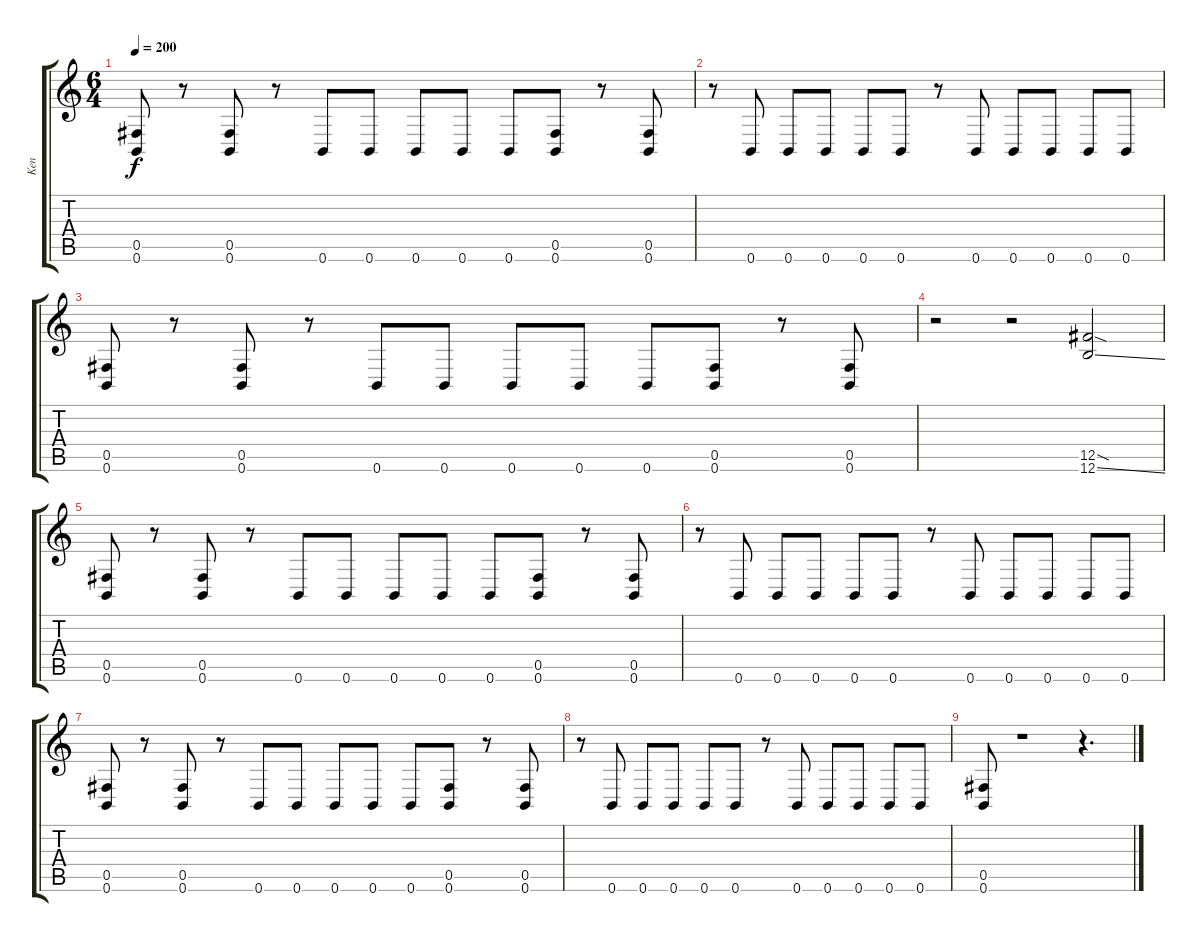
\track ("Ken" "Ken") {instrument distortionguitar}
\staff {score tabs}
\tuning (Db4 Ab3 E3 B2 Gb2 B1) {hide}
\ts (6 4)
\tempo 200
\clef g2
\ks c
(0.5 0.6).8{dy f} r.8 (0.5 0.6).8 r.8 0.6.8 0.6.8 0.6.8 0.6.8 0.6.8 (0.5 0.6).8 r.8 (0.5 0.6).8 |
r.8 0.6.8 0.6.8 0.6.8 0.6.8 0.6.8 r.8 0.6.8 0.6.8 0.6.8 0.6.8 0.6.8 |
(0.5 0.6).8 r.8 (0.5 0.6).8 r.8 0.6.8 0.6.8 0.6.8 0.6.8 0.6.8 (0.5 0.6).8 r.8 (0.5 0.6).8 |
r.2 r.2 (12.5{sod} 12.6{ss}).2 |
(0.5 0.6).8 r.8 (0.5 0.6).8 r.8 0.6.8 0.6.8 0.6.8 0.6.8 0.6.8 (0.5 0.6).8 r.8 (0.5 0.6).8 |
r.8 0.6.8 0.6.8 0.6.8 0.6.8 0.6.8 r.8 0.6.8 0.6.8 0.6.8 0.6.8 0.6.8 |
(0.5 0.6).8 r.8 (0.5 0.6).8 r.8 0.6.8 0.6.8 0.6.8 0.6.8 0.6.8 (0.5 0.6).8 r.8 (0.5 0.6).8 |
r.8 0.6.8 0.6.8 0.6.8 0.6.8 0.6.8 r.8 0.6.8 0.6.8 0.6.8 0.6.8 0.6.8 |
(0.5 0.6).8 r.1 r.4{d}
